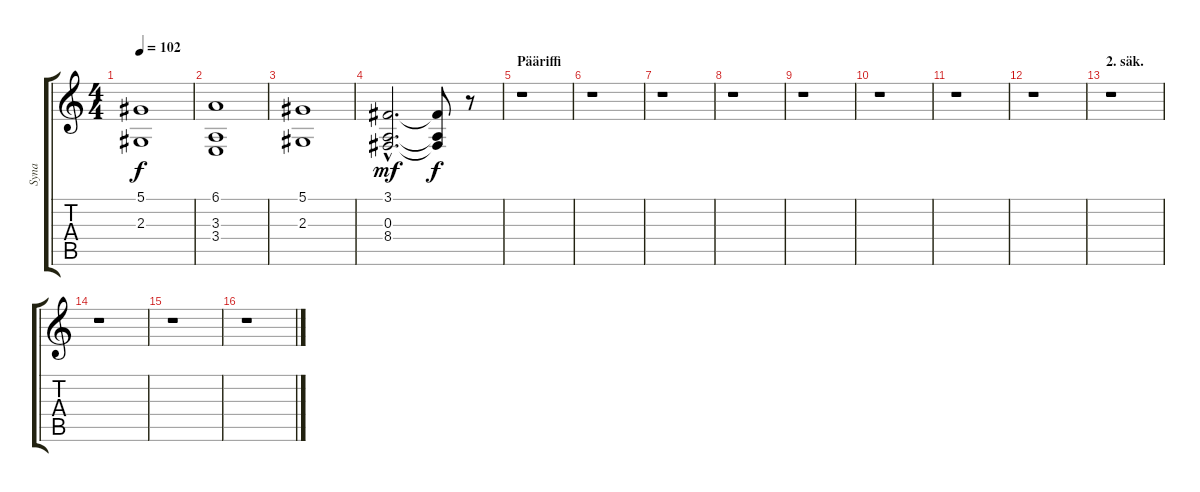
\track ("Syna" "Syna") {instrument choiraahs}
\staff {score tabs}
\tuning (Eb4 Bb3 Gb3 Db3 Ab2 Db2) {hide}
\ts (4 4)
\tempo 102
\clef g2
\ks c
(5.1 2.3).1{dy f} |
(6.1 3.3 3.4).1 |
(5.1 2.3).1 |
(3.1{hac} 0.3{hac} 8.4{hac}).2{d dy mf} (3.1{t} 0.3{t} 8.4{t}).8{dy f} r.8 |
\section ("" "Pääriffi")
r.1 |
r.1 |
r.1 |
r.1 |
r.1 |
r.1 |
r.1 |
r.1 |
\section ("" "2. säk.")
r.1 |
r.1 |
r.1 |
r.1
